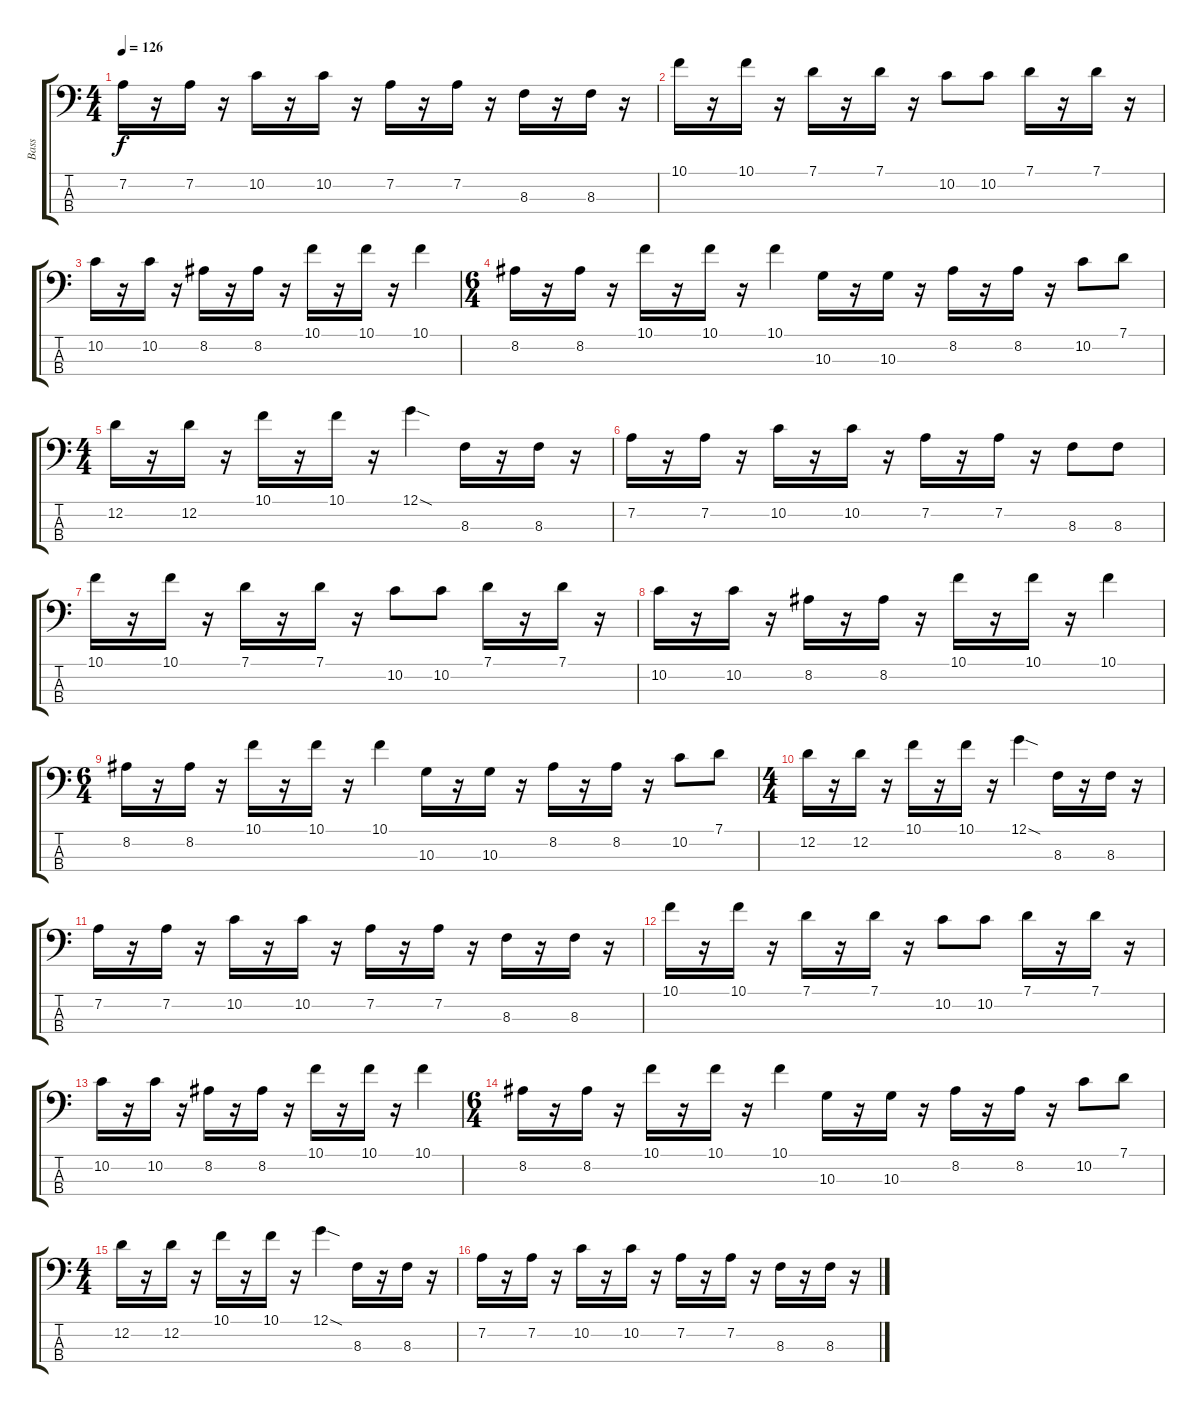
\track ("Bass" "Bass") {instrument electricbasspick}
\staff {score tabs}
\tuning (G2 D2 A1 E1) {hide}
\ts (4 4)
\tempo 126
\clef f4
\ks c
7.2.16{dy f} r.16 7.2.16 r.16 10.2.16 r.16 10.2.16 r.16 7.2.16 r.16 7.2.16 r.16 8.3.16 r.16 8.3.16 r.16 |
10.1.16 r.16 10.1.16 r.16 7.1.16 r.16 7.1.16 r.16 10.2.8 10.2.8 7.1.16 r.16 7.1.16 r.16 |
10.2.16 r.16 10.2.16 r.16 8.2.16 r.16 8.2.16 r.16 10.1.16 r.16 10.1.16 r.16 10.1.4 |
\ts (6 4)
8.2.16 r.16 8.2.16 r.16 10.1.16 r.16 10.1.16 r.16 10.1.4 10.3.16 r.16 10.3.16 r.16 8.2.16 r.16 8.2.16 r.16 10.2.8 7.1.8 |
\ts (4 4)
12.2.16 r.16 12.2.16 r.16 10.1.16 r.16 10.1.16 r.16 12.1{sod}.4 8.3.16 r.16 8.3.16 r.16 |
7.2.16 r.16 7.2.16 r.16 10.2.16 r.16 10.2.16 r.16 7.2.16 r.16 7.2.16 r.16 8.3.8 8.3.8 |
10.1.16 r.16 10.1.16 r.16 7.1.16 r.16 7.1.16 r.16 10.2.8 10.2.8 7.1.16 r.16 7.1.16 r.16 |
10.2.16 r.16 10.2.16 r.16 8.2.16 r.16 8.2.16 r.16 10.1.16 r.16 10.1.16 r.16 10.1.4 |
\ts (6 4)
8.2.16 r.16 8.2.16 r.16 10.1.16 r.16 10.1.16 r.16 10.1.4 10.3.16 r.16 10.3.16 r.16 8.2.16 r.16 8.2.16 r.16 10.2.8 7.1.8 |
\ts (4 4)
12.2.16 r.16 12.2.16 r.16 10.1.16 r.16 10.1.16 r.16 12.1{sod}.4 8.3.16 r.16 8.3.16 r.16 |
7.2.16 r.16 7.2.16 r.16 10.2.16 r.16 10.2.16 r.16 7.2.16 r.16 7.2.16 r.16 8.3.16 r.16 8.3.16 r.16 |
10.1.16 r.16 10.1.16 r.16 7.1.16 r.16 7.1.16 r.16 10.2.8 10.2.8 7.1.16 r.16 7.1.16 r.16 |
10.2.16 r.16 10.2.16 r.16 8.2.16 r.16 8.2.16 r.16 10.1.16 r.16 10.1.16 r.16 10.1.4 |
\ts (6 4)
8.2.16 r.16 8.2.16 r.16 10.1.16 r.16 10.1.16 r.16 10.1.4 10.3.16 r.16 10.3.16 r.16 8.2.16 r.16 8.2.16 r.16 10.2.8 7.1.8 |
\ts (4 4)
12.2.16 r.16 12.2.16 r.16 10.1.16 r.16 10.1.16 r.16 12.1{sod}.4 8.3.16 r.16 8.3.16 r.16 |
7.2.16 r.16 7.2.16 r.16 10.2.16 r.16 10.2.16 r.16 7.2.16 r.16 7.2.16 r.16 8.3.16 r.16 8.3.16 r.16
